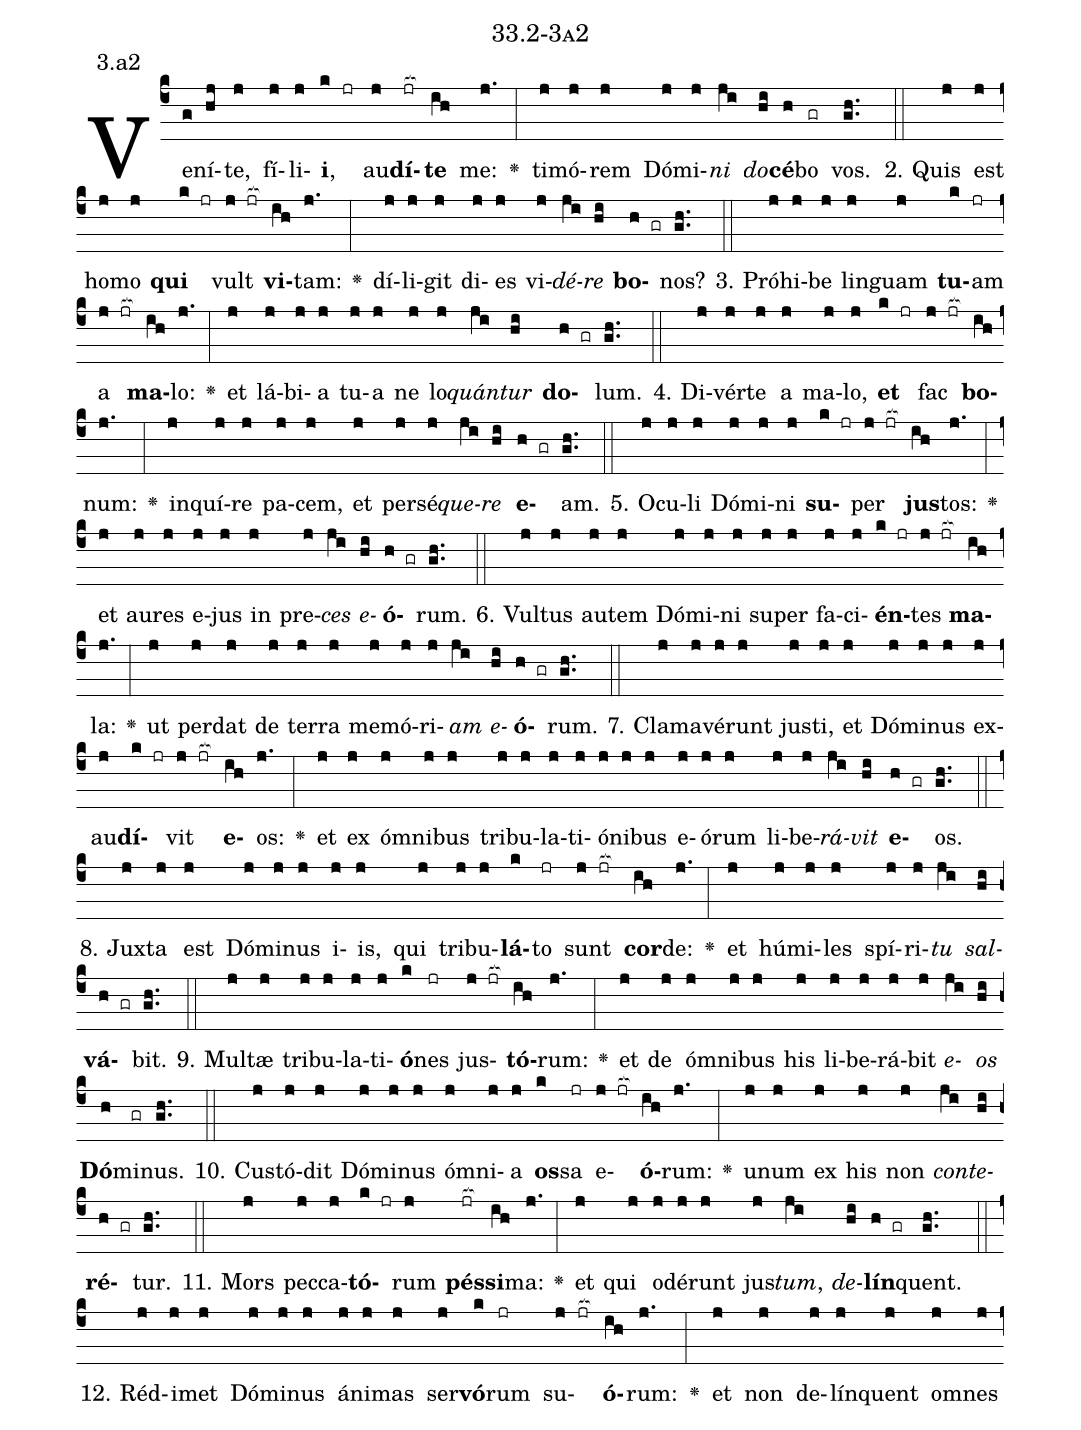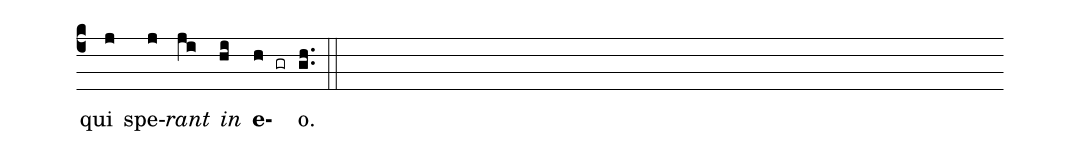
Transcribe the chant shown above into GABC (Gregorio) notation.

name: 33.2-3a2;
annotation: 3.a2;
%%
(c4)Ve(g)ní(hj)te,(j) fí(j)li(j)<b>i</b>,(k jr) au(j)<b>dí</b>(jr[ocb:1{])<b>te</b>(ih[ocb:0}]) me:(j.) <v>\greheightstar</v>(:) ti(j)mó(j)rem(j) Dó(j)mi(j)<i>ni</i>(ji) <i>do</i>(hi)<b>cé</b>(h)bo(gr) vos.(gh..) (::)
2. Quis(j) est(j) ho(j)mo(j) <b>qui</b>(k jr) vult(j jr[ocb:1{]) <b>vi</b>(ih[ocb:0}])tam:(j.) <v>\greheightstar</v>(:) dí(j)li(j)git(j) di(j)es(j) vi(j)<i>dé</i>(ji)<i>re</i>(hi) <b>bo</b>(h gr)nos?(gh..) (::)
3. Pró(j)hi(j)be(j) lin(j)guam(j) <b>tu</b>(k)am(jr) a(j jr[ocb:1{]) <b>ma</b>(ih[ocb:0}])lo:(j.) <v>\greheightstar</v>(:) et(j) lá(j)bi(j)a(j) tu(j)a(j) ne(j) lo(j)<i>quán</i>(ji)<i>tur</i>(hi) <b>do</b>(h gr)lum.(gh..) (::)
4. Di(j)vér(j)te(j) a(j) ma(j)lo,(j) <b>et</b>(k jr) fac(j jr[ocb:1{]) <b>bo</b>(ih[ocb:0}])num:(j.) <v>\greheightstar</v>(:) in(j)quí(j)re(j) pa(j)cem,(j) et(j) per(j)sé(j)<i>que</i>(ji)<i>re</i>(hi) <b>e</b>(h gr)am.(gh..) (::)
5. O(j)cu(j)li(j) Dó(j)mi(j)ni(j) <b>su</b>(k jr)per(j jr[ocb:1{]) <b>jus</b>(ih[ocb:0}])tos:(j.) <v>\greheightstar</v>(:) et(j) au(j)res(j) e(j)jus(j) in(j) pre(j)<i>ces</i>(ji) <i>e</i>(hi)<b>ó</b>(h gr)rum.(gh..) (::)
6. Vul(j)tus(j) au(j)tem(j) Dó(j)mi(j)ni(j) su(j)per(j) fa(j)ci(j)<b>én</b>(k jr)tes(j jr[ocb:1{]) <b>ma</b>(ih[ocb:0}])la:(j.) <v>\greheightstar</v>(:) ut(j) per(j)dat(j) de(j) ter(j)ra(j) me(j)mó(j)ri(j)<i>am</i>(ji) <i>e</i>(hi)<b>ó</b>(h gr)rum.(gh..) (::)
7. Cla(j)ma(j)vé(j)runt(j) jus(j)ti,(j) et(j) Dó(j)mi(j)nus(j) ex(j)au(j)<b>dí</b>(k jr)vit(j jr[ocb:1{]) <b>e</b>(ih[ocb:0}])os:(j.) <v>\greheightstar</v>(:) et(j) ex(j) óm(j)ni(j)bus(j) tri(j)bu(j)la(j)ti(j)ó(j)ni(j)bus(j) e(j)ó(j)rum(j) li(j)be(j)<i>rá</i>(ji)<i>vit</i>(hi) <b>e</b>(h gr)os.(gh..) (::)
8. Jux(j)ta(j) est(j) Dó(j)mi(j)nus(j) i(j)is,(j) qui(j) tri(j)bu(j)<b>lá</b>(k)to(jr) sunt(j jr[ocb:1{]) <b>cor</b>(ih[ocb:0}])de:(j.) <v>\greheightstar</v>(:) et(j) hú(j)mi(j)les(j) spí(j)ri(j)<i>tu</i>(ji) <i>sal</i>(hi)<b>vá</b>(h gr)bit.(gh..) (::)
9. Mul(j)tæ(j) tri(j)bu(j)la(j)ti(j)<b>ó</b>(k)nes(jr) jus(j jr[ocb:1{])<b>tó</b>(ih[ocb:0}])rum:(j.) <v>\greheightstar</v>(:) et(j) de(j) óm(j)ni(j)bus(j) his(j) li(j)be(j)rá(j)bit(j) <i>e</i>(ji)<i>os</i>(hi) <b>Dó</b>(h)mi(gr)nus.(gh..) (::)
10. Cus(j)tó(j)dit(j) Dó(j)mi(j)nus(j) óm(j)ni(j)a(j) <b>os</b>(k)sa(jr) e(j jr[ocb:1{])<b>ó</b>(ih[ocb:0}])rum:(j.) <v>\greheightstar</v>(:) u(j)num(j) ex(j) his(j) non(j) <i>con</i>(ji)<i>te</i>(hi)<b>ré</b>(h gr)tur.(gh..) (::)
11. Mors(j) pec(j)ca(j)<b>tó</b>(k jr)rum(j) <b>pés</b>(jr[ocb:1{])<b>si</b>(ih[ocb:0}])ma:(j.) <v>\greheightstar</v>(:) et(j) qui(j) o(j)dé(j)runt(j) jus(j)<i>tum</i>,(ji) <i>de</i>(hi)<b>lín</b>(h gr)quent.(gh..) (::)
12. Réd(j)i(j)met(j) Dó(j)mi(j)nus(j) á(j)ni(j)mas(j) ser(j)<b>vó</b>(k)rum(jr) su(j jr[ocb:1{])<b>ó</b>(ih[ocb:0}])rum:(j.) <v>\greheightstar</v>(:) et(j) non(j) de(j)lín(j)quent(j) om(j)nes(j) qui(j) spe(j)<i>rant</i>(ji) <i>in</i>(hi) <b>e</b>(h gr)o.(gh..) (::)
